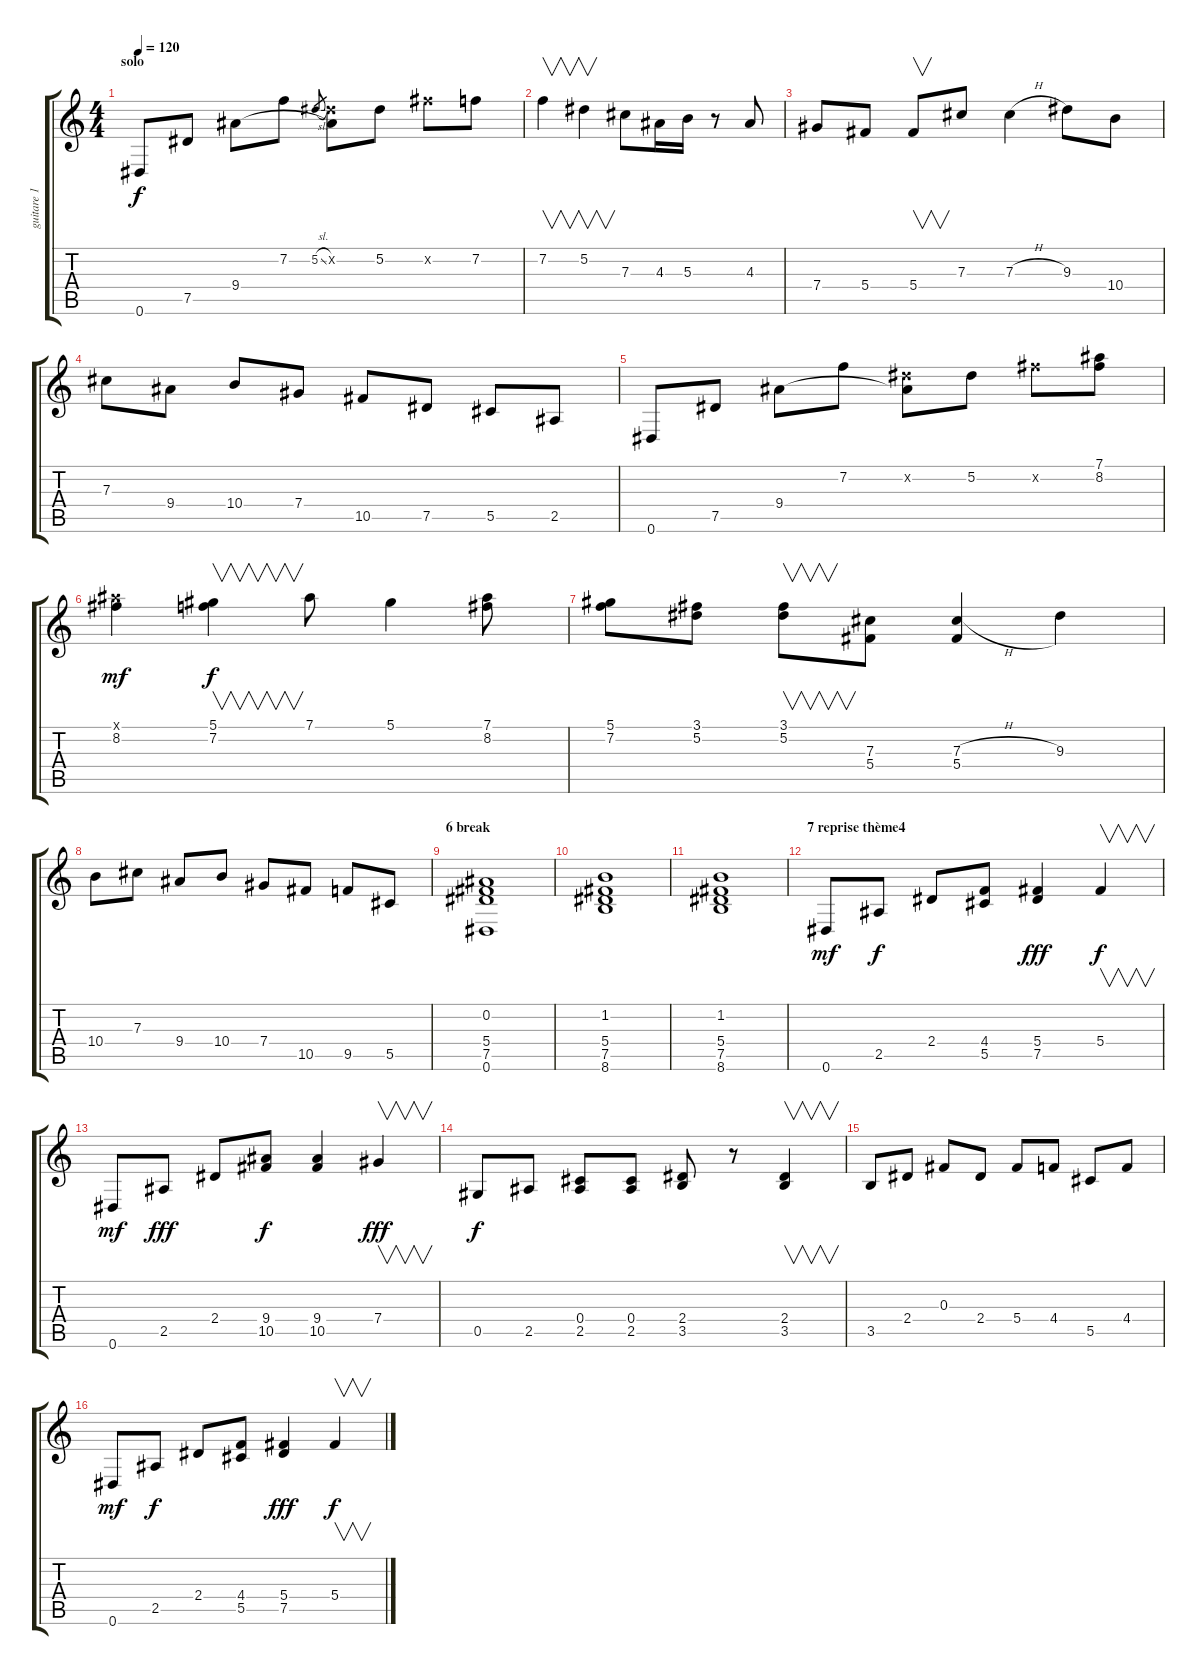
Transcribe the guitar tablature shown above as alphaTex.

\track ("guitare 1 + lead" "guitare 1 ") {instrument acousticguitarsteel}
\staff {score tabs}
\tuning (Eb4 Bb3 Gb3 Db3 Ab2 Eb2) {hide}
\ts (4 4)
\section ("" "solo")
\tempo 120
\clef g2
\ks c
0.6.8{dy f} 7.5.8 9.4.8 7.2.8 5.2{sl}.8{gr} (5.2{x} 9.4{t}).8 5.2.8 8.2{x}.8 7.2.8 |
7.2.4{v} 5.2.4{v} 7.3.8 4.3.16 5.3.16 r.8 4.3.8 |
7.4.8 5.4.8 5.4.8{v} 7.3.8 7.3{h}.4 9.3.8 10.4.8 |
7.3.8 9.4.8 10.4.8 7.4.8 10.5.8 7.5.8 5.5.8 2.5.8 |
0.6.8 7.5.8 9.4.8 7.2.8 (5.2{x} 9.4{t}).8 5.2.8 8.2{x}.8 (7.1 8.2).8 |
(7.1{x} 8.2).4{dy mf} (5.1 7.2).4{v dy f} 7.1.8 5.1.4 (7.1 8.2).8 |
(5.1 7.2).8 (3.1 5.2).8 (3.1 5.2).8{v} (7.3 5.4).8 (7.3{h} 5.4).4 9.3.4 |
10.4.8 7.3.8 9.4.8 10.4.8 7.4.8 10.5.8 9.5.8 5.5.8 |
\section ("" "6 break")
(0.2 5.4 7.5 0.6).1 |
(1.2 5.4 7.5 8.6).1 |
(1.2 5.4 7.5 8.6).1 |
\section ("" "7 reprise thème4")
0.6.8{dy mf} 2.5.8{dy f} 2.4.8 (4.4 5.5).8 (5.4 7.5).4{dy fff} 5.4.4{v dy f} |
0.6.8{dy mf} 2.5.8{dy fff} 2.4.8 (9.4 10.5).8{dy f} (9.4 10.5).4 7.4.4{v dy fff} |
0.5.8{dy f} 2.5.8 (0.4 2.5).8 (0.4 2.5).8 (2.4 3.5).8 r.8 (2.4 3.5).4{v} |
3.5.8 2.4.8 0.3.8 2.4.8 5.4.8 4.4.8 5.5.8 4.4.8 |
0.6.8{dy mf} 2.5.8{dy f} 2.4.8 (4.4 5.5).8 (5.4 7.5).4{dy fff} 5.4.4{v dy f}
